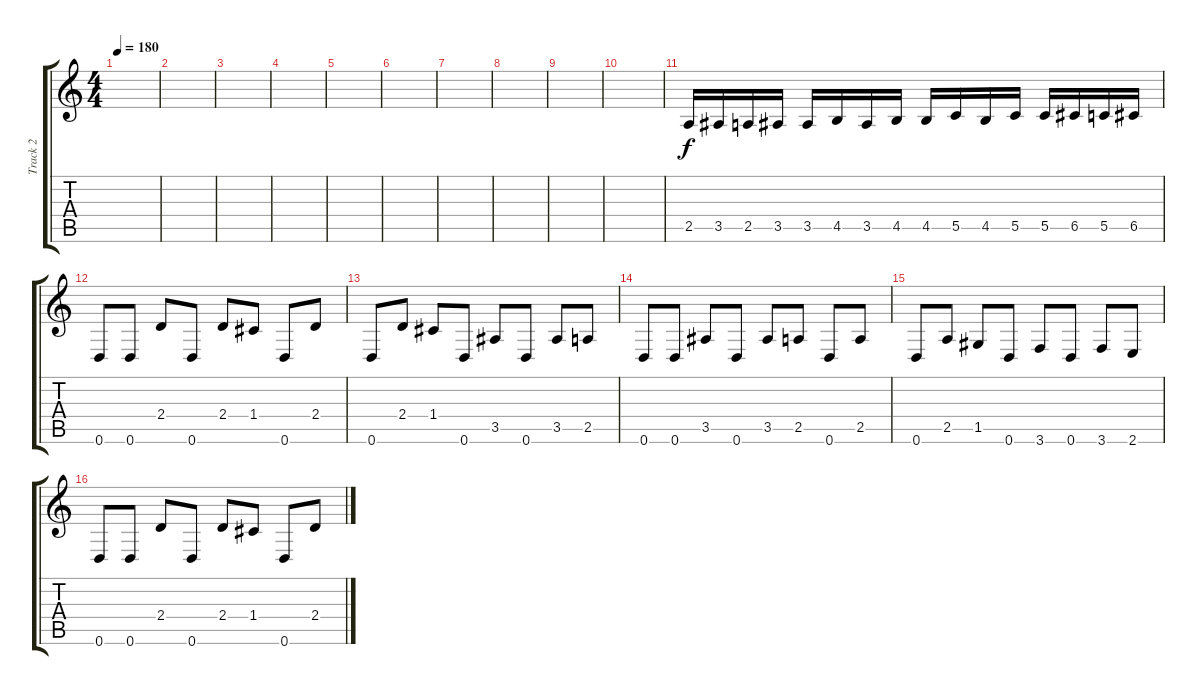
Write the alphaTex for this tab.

\track ("Track 2" "Track 2") {instrument distortionguitar}
\staff {score tabs}
\tuning (D4 A3 F3 C3 G2 D2) {hide}
\ts (4 4)
\tempo 180
\clef g2
\ks c
|
|
|
|
|
|
|
|
|
|
2.5.16 3.5.16 2.5.16 3.5.16 3.5.16 4.5.16 3.5.16 4.5.16 4.5.16 5.5.16 4.5.16 5.5.16 5.5.16 6.5.16 5.5.16 6.5.16 |
0.6.8 0.6.8 2.4.8 0.6.8 2.4.8 1.4.8 0.6.8 2.4.8 |
0.6.8 2.4.8 1.4.8 0.6.8 3.5.8 0.6.8 3.5.8 2.5.8 |
0.6.8 0.6.8 3.5.8 0.6.8 3.5.8 2.5.8 0.6.8 2.5.8 |
0.6.8 2.5.8 1.5.8 0.6.8 3.6.8 0.6.8 3.6.8 2.6.8 |
0.6.8 0.6.8 2.4.8 0.6.8 2.4.8 1.4.8 0.6.8 2.4.8
